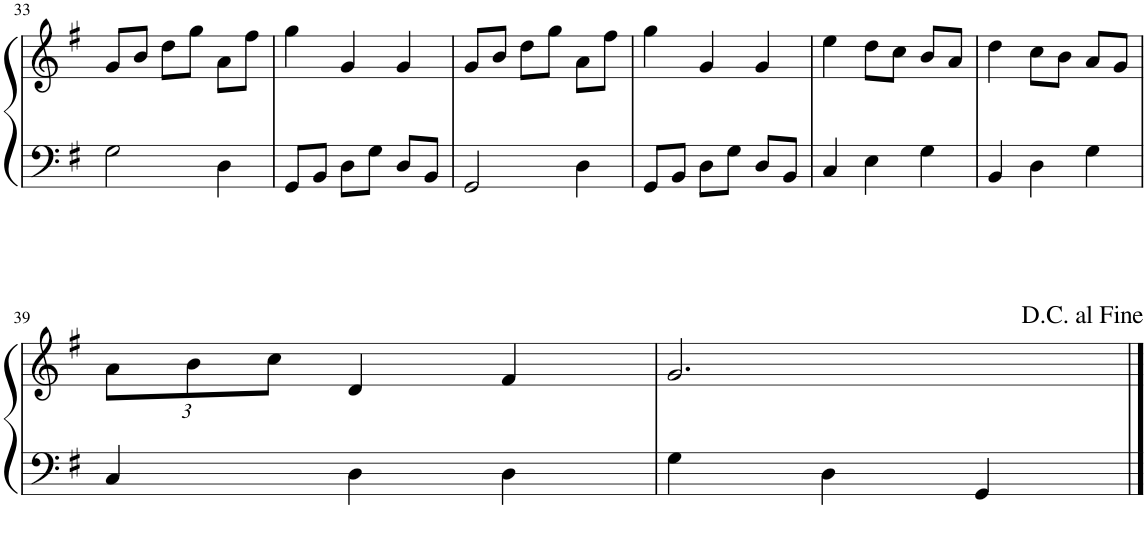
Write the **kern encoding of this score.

**kern	**kern
*part1	*part1
*staff2	*staff1
*I"Piano	*
*I'Pno.	*
!!LO:PB:g=z
*clefF4	*clefG2
*k[f#]	*k[f#]
*M3/4	*M3/4
=33	=33
2G\	8g/L
.	8b/J
.	8dd\L
.	8gg\J
4D\	8a\L
.	8ff#\J
=34	=34
8GG/L	4gg\
8BB/J	.
8D\L	4g/
8G\J	.
8D/L	4g/
8BB/J	.
=35	=35
2GG/	8g/L
.	8b/J
.	8dd\L
.	8gg\J
4D\	8a\L
.	8ff#\J
=36	=36
8GG/L	4gg\
8BB/J	.
8D\L	4g/
8G\J	.
8D/L	4g/
8BB/J	.
=37	=37
4C/	4ee\
4E\	8dd\L
.	8cc\J
4G\	8b/L
.	8a/J
=38	=38
4BB/	4dd\
4D\	8cc\L
.	8b\J
4G\	8a/L
.	8g/J
!!LO:LB:g=z
=39	=39
*	*Xbrackettup
4C/	12a\L
.	12b\
.	12cc\J
4D\	4d/
4D\	4f#/
=40	=40
4G\	2.g/
4D\	.
4GG/	.
==	==
*-	*-
